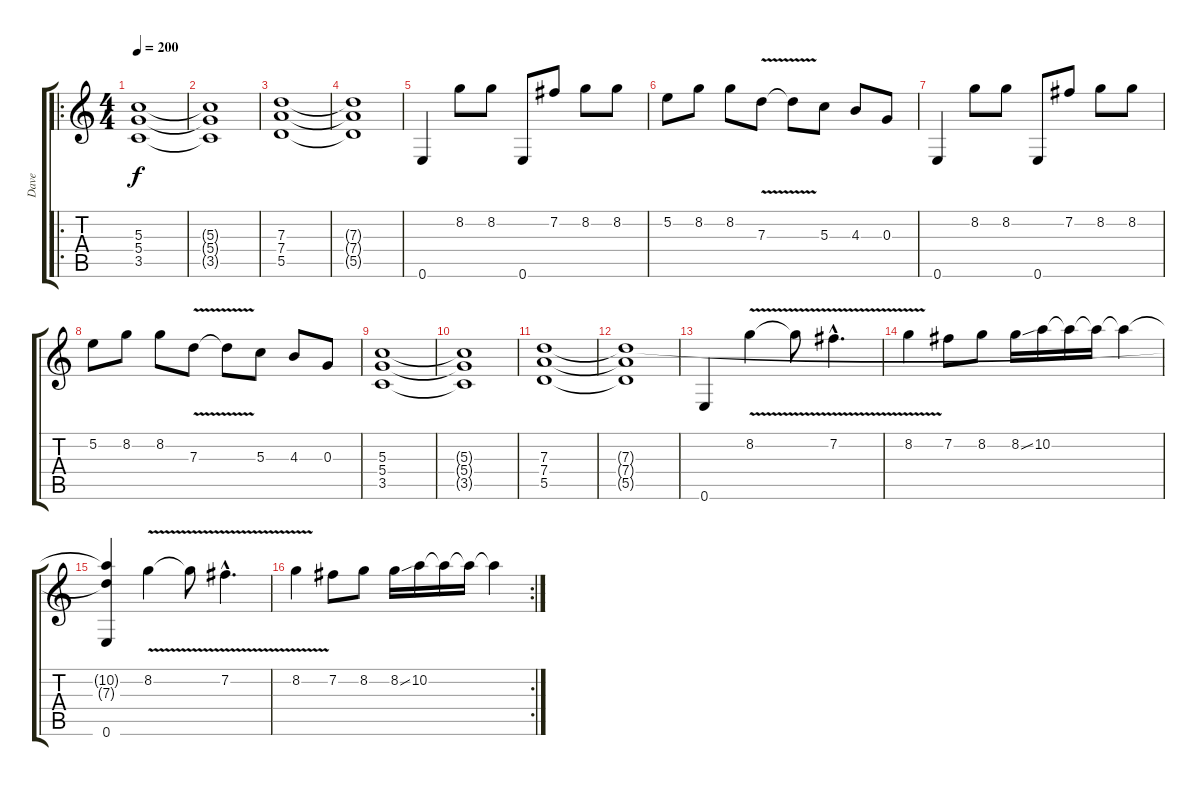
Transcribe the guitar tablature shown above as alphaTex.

\track ("Dave" "Dave") {instrument distortionguitar}
\staff {score tabs}
\tuning (E4 B3 G3 D3 A2 E2) {hide}
\ro
\ts (4 4)
\tempo 200
\clef g2
\ks c
(5.3 5.4 3.5).1{dy f} |
(5.3{t} 5.4{t} 3.5{t}).1 |
(7.3 7.4 5.5).1 |
(7.3{t} 7.4{t} 5.5{t}).1 |
0.6.4 8.2.8 8.2.8 0.6.8 7.2.8 8.2.8 8.2.8 |
5.2.8 8.2.8 8.2.8 7.3{v}.8 7.3{t}.8 5.3.8 4.3.8 0.3.8 |
0.6.4 8.2.8 8.2.8 0.6.8 7.2.8 8.2.8 8.2.8 |
5.2.8 8.2.8 8.2.8 7.3{v}.8 7.3{t}.8 5.3.8 4.3.8 0.3.8 |
(5.3 5.4 3.5).1 |
(5.3{t} 5.4{t} 3.5{t}).1 |
(7.3 7.4 5.5).1 |
(7.3{t} 7.4{t} 5.5{t}).1 |
0.6.4 8.2{v}.4 8.2{t}.8 7.2{v hac}.4{d} |
8.2{v}.4 7.2.8 8.2.8 8.2{ss}.16 10.2.16 10.2{t}.16 10.2{t}.16 10.2{t}.4 |
(10.2{t} 7.3{t} 0.6).4 8.2{v}.4 8.2{t}.8 7.2{v hac}.4{d} |
\rc 2
8.2{v}.4 7.2.8 8.2.8 8.2{ss}.16 10.2.16 10.2{t}.16 10.2{t}.16 10.2{t}.4
